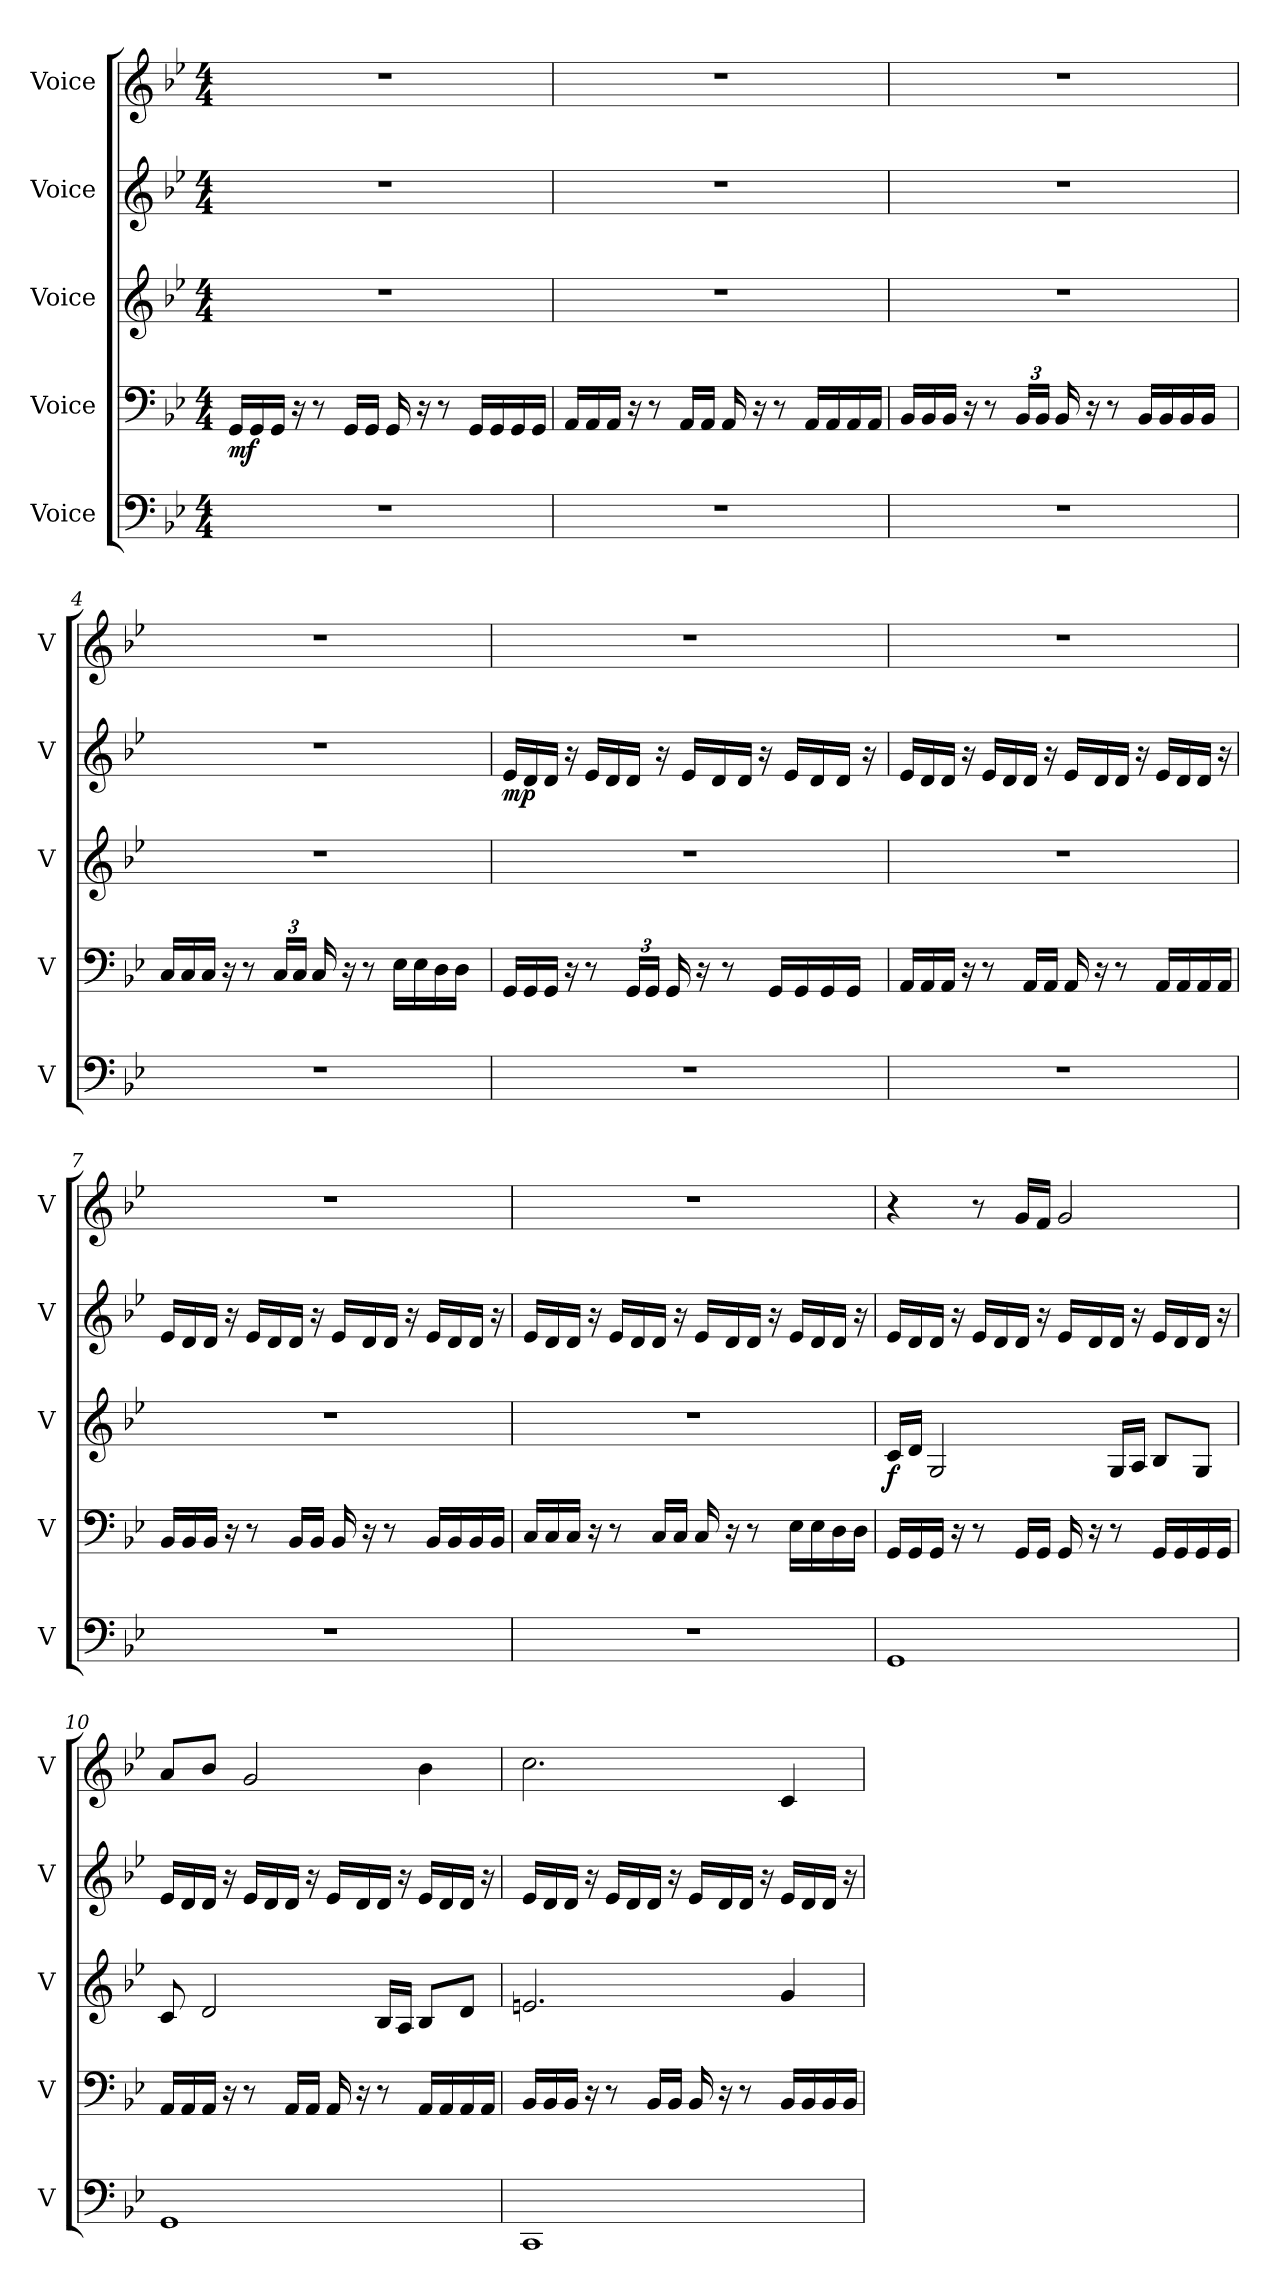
**kern	**kern	**dynam	**kern	**dynam	**kern	**dynam	**kern
*part5	*part4	*part4	*part3	*part3	*part2	*part2	*part1
*staff5	*staff4	*staff4	*staff3	*staff3	*staff2	*staff2	*staff1
*I"Voice	*I"Voice	*	*I"Voice	*	*I"Voice	*	*I"Voice
*I'V	*I'V	*	*I'V	*	*I'V	*	*I'V
*clefF4	*clefF4	*	*clefG2	*	*clefG2	*	*clefG2
*k[b-e-]	*k[b-e-]	*	*k[b-e-]	*	*k[b-e-]	*	*k[b-e-]
*M4/4	*M4/4	*	*M4/4	*	*M4/4	*	*M4/4
=1	=1	=1	=1	=1	=1	=1	=1
!	!	!LO:DY:b	!	!	!	!	!
1r	16GG/LL	mf	1r	.	1r	.	1r
.	16GG/	.	.	.	.	.	.
.	16GG/JJ	.	.	.	.	.	.
.	16r	.	.	.	.	.	.
.	8r	.	.	.	.	.	.
.	16GG/LL	.	.	.	.	.	.
.	16GG/JJ	.	.	.	.	.	.
.	16GG/	.	.	.	.	.	.
.	16r	.	.	.	.	.	.
.	8r	.	.	.	.	.	.
.	16GG/LL	.	.	.	.	.	.
.	16GG/	.	.	.	.	.	.
.	16GG/	.	.	.	.	.	.
.	16GG/JJ	.	.	.	.	.	.
=2	=2	=2	=2	=2	=2	=2	=2
1r	16AA/LL	.	1r	.	1r	.	1r
.	16AA/	.	.	.	.	.	.
.	16AA/JJ	.	.	.	.	.	.
.	16r	.	.	.	.	.	.
.	8r	.	.	.	.	.	.
.	16AA/LL	.	.	.	.	.	.
.	16AA/JJ	.	.	.	.	.	.
.	16AA/	.	.	.	.	.	.
.	16r	.	.	.	.	.	.
.	8r	.	.	.	.	.	.
.	16AA/LL	.	.	.	.	.	.
.	16AA/	.	.	.	.	.	.
.	16AA/	.	.	.	.	.	.
.	16AA/JJ	.	.	.	.	.	.
!!LO:LB:g=z
=3	=3	=3	=3	=3	=3	=3	=3
1r	16BB-/LL	.	1r	.	1r	.	1r
.	16BB-/	.	.	.	.	.	.
.	16BB-/JJ	.	.	.	.	.	.
.	16r	.	.	.	.	.	.
.	8r	.	.	.	.	.	.
*	*Xbrackettup	*	*	*	*	*	*
.	24BB-/LL	.	.	.	.	.	.
.	24BB-/JJ	.	.	.	.	.	.
.	16BB-/	.	.	.	.	.	.
.	16r	.	.	.	.	.	.
.	8r	.	.	.	.	.	.
.	16BB-/LL	.	.	.	.	.	.
.	16BB-/	.	.	.	.	.	.
.	16BB-/	.	.	.	.	.	.
.	16BB-/JJ	.	.	.	.	.	.
.	24ryy	.	.	.	.	.	.
=4	=4	=4	=4	=4	=4	=4	=4
1r	16C/LL	.	1r	.	1r	.	1r
.	16C/	.	.	.	.	.	.
.	16C/JJ	.	.	.	.	.	.
.	16r	.	.	.	.	.	.
.	8r	.	.	.	.	.	.
.	24C/LL	.	.	.	.	.	.
.	24C/JJ	.	.	.	.	.	.
.	16C/	.	.	.	.	.	.
.	16r	.	.	.	.	.	.
.	8r	.	.	.	.	.	.
.	16E-\LL	.	.	.	.	.	.
.	16E-\	.	.	.	.	.	.
.	16D\	.	.	.	.	.	.
.	16D\JJ	.	.	.	.	.	.
.	24ryy	.	.	.	.	.	.
=5	=5	=5	=5	=5	=5	=5	=5
!	!	!	!	!	!	!LO:DY:b	!
1r	16GG/LL	.	1r	.	16e-/LL	mp	1r
.	16GG/	.	.	.	16d/	.	.
.	16GG/JJ	.	.	.	16d/JJ	.	.
.	16r	.	.	.	16r	.	.
.	8r	.	.	.	16e-/LL	.	.
.	.	.	.	.	16d/	.	.
.	24GG/LL	.	.	.	16d/JJ	.	.
.	24GG/JJ	.	.	.	.	.	.
.	.	.	.	.	16r	.	.
.	16GG/	.	.	.	.	.	.
.	.	.	.	.	16e-/LL	.	.
.	16r	.	.	.	.	.	.
.	.	.	.	.	16d/	.	.
.	8r	.	.	.	.	.	.
.	.	.	.	.	16d/JJ	.	.
.	.	.	.	.	16r	.	.
.	16GG/LL	.	.	.	.	.	.
.	.	.	.	.	16e-/LL	.	.
.	16GG/	.	.	.	.	.	.
.	.	.	.	.	16d/	.	.
.	16GG/	.	.	.	.	.	.
.	.	.	.	.	16d/JJ	.	.
.	16GG/JJ	.	.	.	.	.	.
.	.	.	.	.	16r	.	.
.	24ryy	.	.	.	.	.	.
!!LO:PB:g=z
=6	=6	=6	=6	=6	=6	=6	=6
1r	16AA/LL	.	1r	.	16e-/LL	.	1r
.	16AA/	.	.	.	16d/	.	.
.	16AA/JJ	.	.	.	16d/JJ	.	.
.	16r	.	.	.	16r	.	.
.	8r	.	.	.	16e-/LL	.	.
.	.	.	.	.	16d/	.	.
.	16AA/LL	.	.	.	16d/JJ	.	.
.	16AA/JJ	.	.	.	16r	.	.
.	16AA/	.	.	.	16e-/LL	.	.
.	16r	.	.	.	16d/	.	.
.	8r	.	.	.	16d/JJ	.	.
.	.	.	.	.	16r	.	.
.	16AA/LL	.	.	.	16e-/LL	.	.
.	16AA/	.	.	.	16d/	.	.
.	16AA/	.	.	.	16d/JJ	.	.
.	16AA/JJ	.	.	.	16r	.	.
=7	=7	=7	=7	=7	=7	=7	=7
1r	16BB-/LL	.	1r	.	16e-/LL	.	1r
.	16BB-/	.	.	.	16d/	.	.
.	16BB-/JJ	.	.	.	16d/JJ	.	.
.	16r	.	.	.	16r	.	.
.	8r	.	.	.	16e-/LL	.	.
.	.	.	.	.	16d/	.	.
.	16BB-/LL	.	.	.	16d/JJ	.	.
.	16BB-/JJ	.	.	.	16r	.	.
.	16BB-/	.	.	.	16e-/LL	.	.
.	16r	.	.	.	16d/	.	.
.	8r	.	.	.	16d/JJ	.	.
.	.	.	.	.	16r	.	.
.	16BB-/LL	.	.	.	16e-/LL	.	.
.	16BB-/	.	.	.	16d/	.	.
.	16BB-/	.	.	.	16d/JJ	.	.
.	16BB-/JJ	.	.	.	16r	.	.
!!LO:LB:g=z
=8	=8	=8	=8	=8	=8	=8	=8
1r	16C/LL	.	1r	.	16e-/LL	.	1r
.	16C/	.	.	.	16d/	.	.
.	16C/JJ	.	.	.	16d/JJ	.	.
.	16r	.	.	.	16r	.	.
.	8r	.	.	.	16e-/LL	.	.
.	.	.	.	.	16d/	.	.
.	16C/LL	.	.	.	16d/JJ	.	.
.	16C/JJ	.	.	.	16r	.	.
.	16C/	.	.	.	16e-/LL	.	.
.	16r	.	.	.	16d/	.	.
.	8r	.	.	.	16d/JJ	.	.
.	.	.	.	.	16r	.	.
.	16E-\LL	.	.	.	16e-/LL	.	.
.	16E-\	.	.	.	16d/	.	.
.	16D\	.	.	.	16d/JJ	.	.
.	16D\JJ	.	.	.	16r	.	.
=9	=9	=9	=9	=9	=9	=9	=9
!	!	!	!	!LO:DY:b	!	!LO:DY:a	!
!	!	!	!	!	!	!LO:DY:n=1:b	!
1GG	16GG/LL	.	16c/LL	f	16e-/LL	mf mp	4r
.	16GG/	.	16d/JJ	.	16d/	.	.
.	16GG/JJ	.	2G/	.	16d/JJ	.	.
.	16r	.	.	.	16r	.	.
.	8r	.	.	.	16e-/LL	.	8r
.	.	.	.	.	16d/	.	.
.	16GG/LL	.	.	.	16d/JJ	.	16g/LL
.	16GG/JJ	.	.	.	16r	.	16f/JJ
.	16GG/	.	.	.	16e-/LL	.	2g/
.	16r	.	.	.	16d/	.	.
.	8r	.	16G/LL	.	16d/JJ	.	.
.	.	.	16A/JJ	.	16r	.	.
.	16GG/LL	.	8B-/L	.	16e-/LL	.	.
.	16GG/	.	.	.	16d/	.	.
.	16GG/	.	8G/J	.	16d/JJ	.	.
.	16GG/JJ	.	.	.	16r	.	.
!!LO:PB:g=z
=10	=10	=10	=10	=10	=10	=10	=10
1GG	16AA/LL	.	8c/	.	16e-/LL	.	8a/L
.	16AA/	.	.	.	16d/	.	.
.	16AA/JJ	.	2d/	.	16d/JJ	.	8b-/J
.	16r	.	.	.	16r	.	.
.	8r	.	.	.	16e-/LL	.	2g/
.	.	.	.	.	16d/	.	.
.	16AA/LL	.	.	.	16d/JJ	.	.
.	16AA/JJ	.	.	.	16r	.	.
.	16AA/	.	.	.	16e-/LL	.	.
.	16r	.	.	.	16d/	.	.
.	8r	.	16B-/LL	.	16d/JJ	.	.
.	.	.	16A/JJ	.	16r	.	.
.	16AA/LL	.	8B-/L	.	16e-/LL	.	4b-\
.	16AA/	.	.	.	16d/	.	.
.	16AA/	.	8d/J	.	16d/JJ	.	.
.	16AA/JJ	.	.	.	16r	.	.
=11	=11	=11	=11	=11	=11	=11	=11
1CC	16BB-/LL	.	2.en/	.	16e-/LL	.	2.cc\
.	16BB-/	.	.	.	16d/	.	.
.	16BB-/JJ	.	.	.	16d/JJ	.	.
.	16r	.	.	.	16r	.	.
.	8r	.	.	.	16e-/LL	.	.
.	.	.	.	.	16d/	.	.
.	16BB-/LL	.	.	.	16d/JJ	.	.
.	16BB-/JJ	.	.	.	16r	.	.
.	16BB-/	.	.	.	16e-/LL	.	.
.	16r	.	.	.	16d/	.	.
.	8r	.	.	.	16d/JJ	.	.
.	.	.	.	.	16r	.	.
.	16BB-/LL	.	4g/	.	16e-/LL	.	4c/
.	16BB-/	.	.	.	16d/	.	.
.	16BB-/	.	.	.	16d/JJ	.	.
.	16BB-/JJ	.	.	.	16r	.	.
=	=	=	=	=	=	=	=
*-	*-	*-	*-	*-	*-	*-	*-
